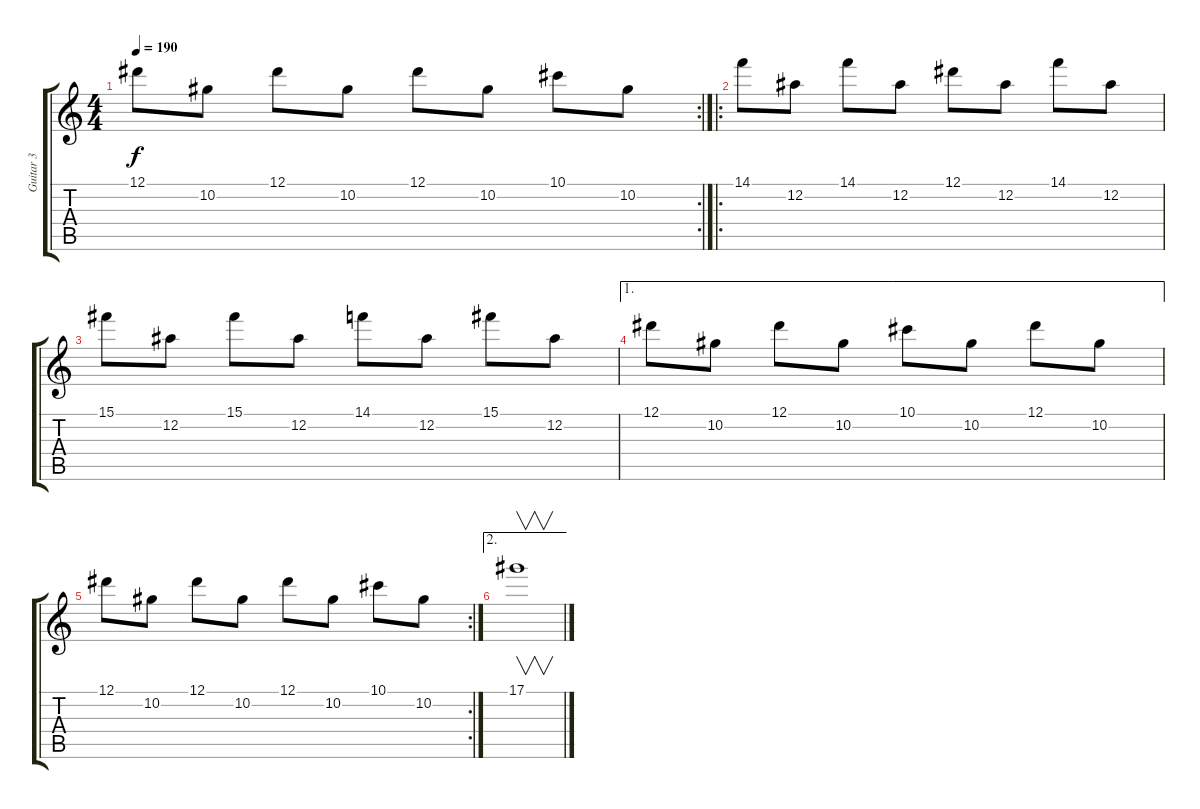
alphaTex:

\track ("Guitar 3" "Guitar 3") {instrument distortionguitar}
\staff {score tabs}
\tuning (Eb4 Bb3 Gb3 Db3 Ab2 Eb2) {hide}
\rc 2
\ts (4 4)
\tempo 190
\clef g2
\ks c
12.1.8{dy f} 10.2.8 12.1.8 10.2.8 12.1.8 10.2.8 10.1.8 10.2.8 |
\ro
14.1.8 12.2.8 14.1.8 12.2.8 12.1.8 12.2.8 14.1.8 12.2.8 |
15.1.8 12.2.8 15.1.8 12.2.8 14.1.8 12.2.8 15.1.8 12.2.8 |
\ae 1
12.1.8 10.2.8 12.1.8 10.2.8 10.1.8 10.2.8 12.1.8 10.2.8 |
\rc 2
12.1.8 10.2.8 12.1.8 10.2.8 12.1.8 10.2.8 10.1.8 10.2.8 |
\ae 2
17.1.1{v}
